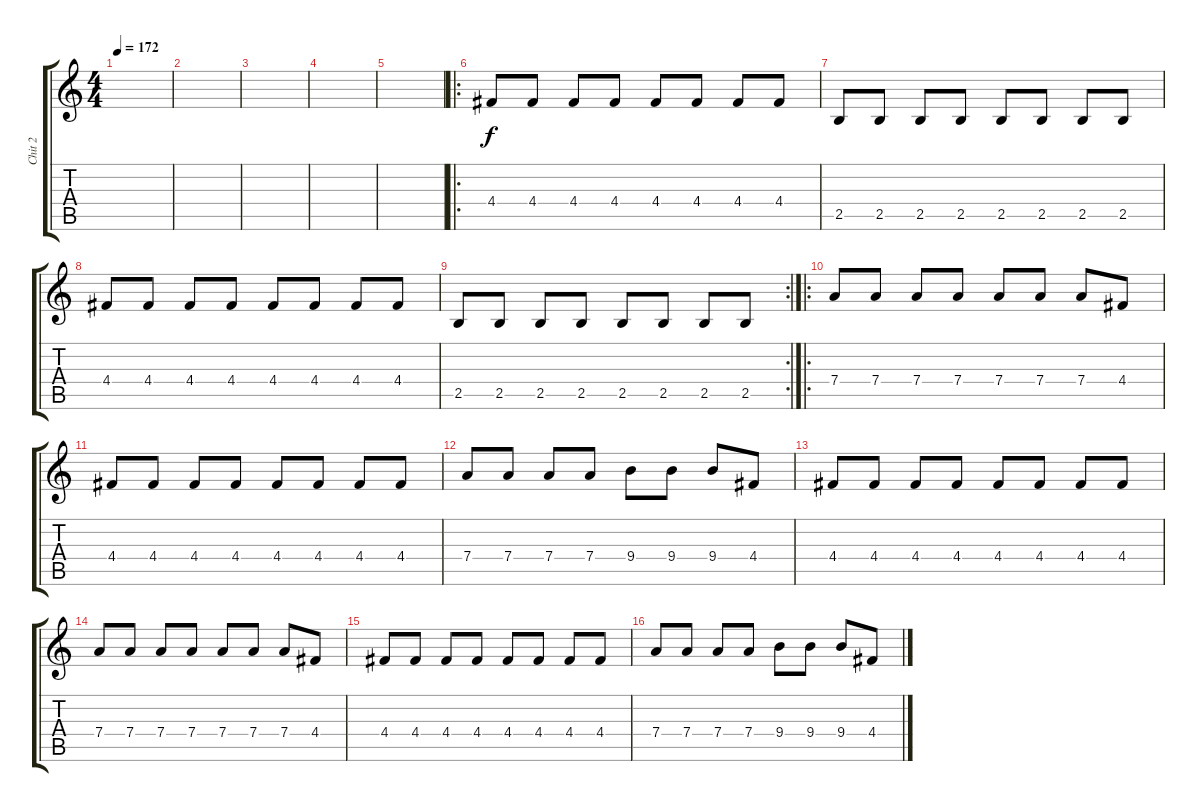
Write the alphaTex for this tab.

\track ("Chit 2" "Chit 2") {instrument distortionguitar}
\staff {score tabs}
\tuning (E4 B3 G3 D3 A2 E2) {hide}
\ts (4 4)
\tempo 172
\clef g2
\ks c
|
|
|
|
|
\ro
4.4.8 4.4.8 4.4.8 4.4.8 4.4.8 4.4.8 4.4.8 4.4.8 |
2.5.8 2.5.8 2.5.8 2.5.8 2.5.8 2.5.8 2.5.8 2.5.8 |
4.4.8 4.4.8 4.4.8 4.4.8 4.4.8 4.4.8 4.4.8 4.4.8 |
\rc 2
2.5.8 2.5.8 2.5.8 2.5.8 2.5.8 2.5.8 2.5.8 2.5.8 |
\ro
7.4.8 7.4.8 7.4.8 7.4.8 7.4.8 7.4.8 7.4.8 4.4.8 |
4.4.8 4.4.8 4.4.8 4.4.8 4.4.8 4.4.8 4.4.8 4.4.8 |
7.4.8 7.4.8 7.4.8 7.4.8 9.4.8 9.4.8 9.4.8 4.4.8 |
4.4.8 4.4.8 4.4.8 4.4.8 4.4.8 4.4.8 4.4.8 4.4.8 |
7.4.8 7.4.8 7.4.8 7.4.8 7.4.8 7.4.8 7.4.8 4.4.8 |
4.4.8 4.4.8 4.4.8 4.4.8 4.4.8 4.4.8 4.4.8 4.4.8 |
7.4.8 7.4.8 7.4.8 7.4.8 9.4.8 9.4.8 9.4.8 4.4.8
